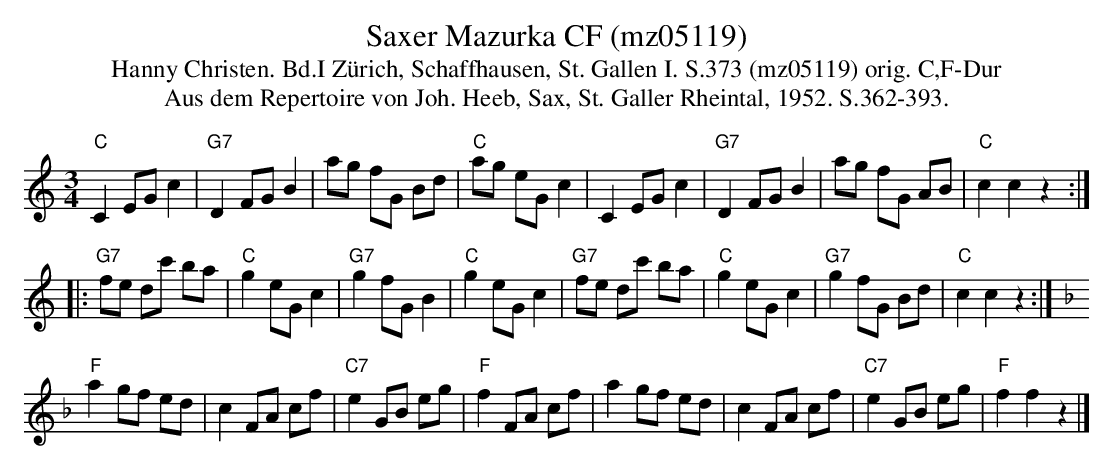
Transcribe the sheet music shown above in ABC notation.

X:1
T: Saxer Mazurka CF (mz05119)
T:Hanny Christen. Bd.I Zürich, Schaffhausen, St. Gallen I. S.373 (mz05119) orig. C,F-Dur
T: Aus dem Repertoire von Joh. Heeb, Sax, St. Galler Rheintal, 1952. S.362-393.
M:3/4
L:1/8
K:C %%MIDI gchordon
"C"C2EGc2 | "G7"D2FGB2 | ag fG Bd | "C"ag eGc2 | C2EGc2 | "G7"D2FGB2 | ag fG AB | "C"c2c2z2 ::
"G7"fe dc' ba | "C"g2eGc2 | "G7"g2fGB2 | "C"g2eGc2 | "G7"fe dc' ba | "C"g2eGc2 | "G7"g2fG Bd | "C"c2c2z2 :| [K:F]
"F"a2gf ed | c2FA cf | "C7"e2GB eg | "F"f2FA cf | a2gf ed | c2FA cf | "C7"e2GB eg | "F"f2f2z2 |]
